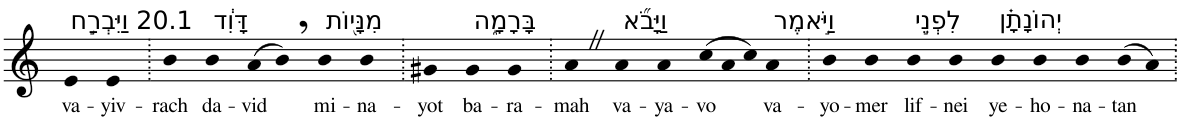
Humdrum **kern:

**kern	**text
*part1	*part1
*staff1	*staff1
*I"Piano	*
*I'Pno	*
*clefG2	*
*k[]	*
=1	=1
!LO:TX:a:t=20.1 וַיִּבְרַ֣ח	!
!	!LO:LY:b
4e	va-
!	!LO:LY:b
4e	-yiv-
=2.	=2.
!	!LO:LY:b
4b	-rach
!LO:TX:a:t=דָּוִ֔ד	!
!	!LO:LY:b
4b	da-
!	!LO:LY:b
(>8a	-vid
8b,)	.
!LO:TX:a:t=מִנָּי֖וֹת	!
!	!LO:LY:b
4b	mi-
!	!LO:LY:b
4b	-na-
=3.	=3.
!	!LO:LY:b
4g#X	-yot
!LO:TX:a:t=בָּרָמָ֑ה	!
!	!LO:LY:b
4g#	ba-
!	!LO:LY:b
4g#	-ra-
=4.	=4.
!	!LO:LY:b
4aZ	-mah
!LO:TX:a:t=וַיָּבֹ֞א	!
!	!LO:LY:b
4a	va-
!	!LO:LY:b
4a	-ya-
*Xtuplet	*
!	!LO:LY:b
(>12cc	-vo
12a	.
12cc)	.
!LO:TX:a:t=וַיֹּ֣אמֶר	!
!	!LO:LY:b
4a	va-
=5.	=5.
!	!LO:LY:b
4b	-yo-
!	!LO:LY:b
4b	-mer
!LO:TX:a:t=לִפְנֵ֣י	!
!	!LO:LY:b
4b	lif-
!	!LO:LY:b
4b	-nei
!LO:TX:a:t=יְהוֹנָתָ֗ן	!
!	!LO:LY:b
4b	ye-
!	!LO:LY:b
4b	-ho-
!	!LO:LY:b
4b	-na-
!	!LO:LY:b
(>8b	-tan
8a)	.
=.	=.
*-	*-
